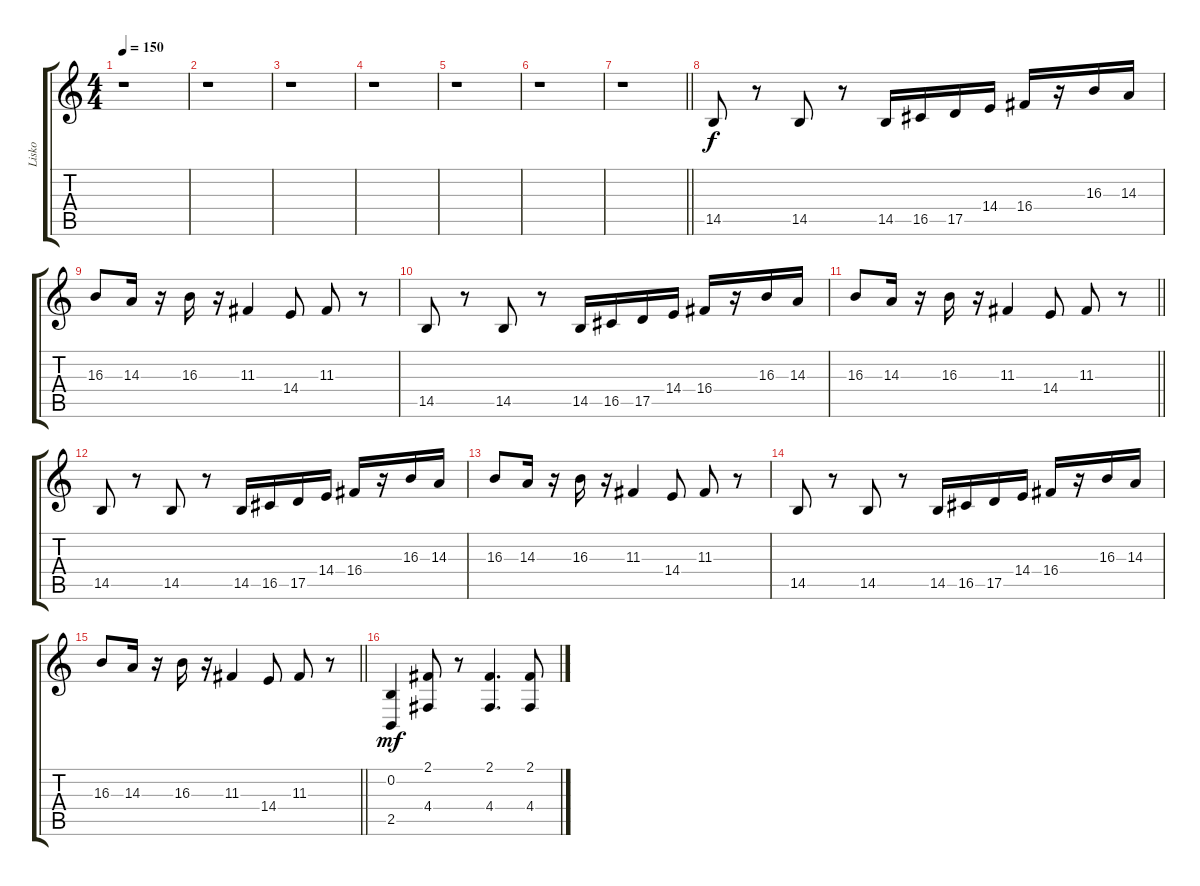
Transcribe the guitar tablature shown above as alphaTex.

\track ("Lisko" "Lisko") {instrument accordion}
\staff {score tabs}
\tuning (E4 B3 G3 D3 A2 E2) {hide}
\ts (4 4)
\tempo 150
\clef g2
\ks c
r.1{dy mp} |
r.1 |
r.1 |
r.1 |
r.1 |
r.1 |
\barLineRight lightlight
r.1 |
\section ("" "")
14.5.8{dy f} r.8 14.5.8 r.8 14.5.16 16.5.16 17.5.16 14.4.16 16.4.16 r.16 16.3.16 14.3.16 |
16.3.8 14.3.16 r.16 16.3.16 r.16 11.3.4 14.4.8 11.3.8 r.8 |
14.5.8 r.8 14.5.8 r.8 14.5.16 16.5.16 17.5.16 14.4.16 16.4.16 r.16 16.3.16 14.3.16 |
\barLineRight lightlight
16.3.8 14.3.16 r.16 16.3.16 r.16 11.3.4 14.4.8 11.3.8 r.8 |
14.5.8 r.8 14.5.8 r.8 14.5.16 16.5.16 17.5.16 14.4.16 16.4.16 r.16 16.3.16 14.3.16 |
16.3.8 14.3.16 r.16 16.3.16 r.16 11.3.4 14.4.8 11.3.8 r.8 |
14.5.8 r.8 14.5.8 r.8 14.5.16 16.5.16 17.5.16 14.4.16 16.4.16 r.16 16.3.16 14.3.16 |
\barLineRight lightlight
16.3.8 14.3.16 r.16 16.3.16 r.16 11.3.4 14.4.8 11.3.8 r.8 |
\section ("" "")
(0.2 2.5).4{dy mf} (2.1 4.4).8 r.8 (2.1 4.4).4{d} (2.1 4.4).8
